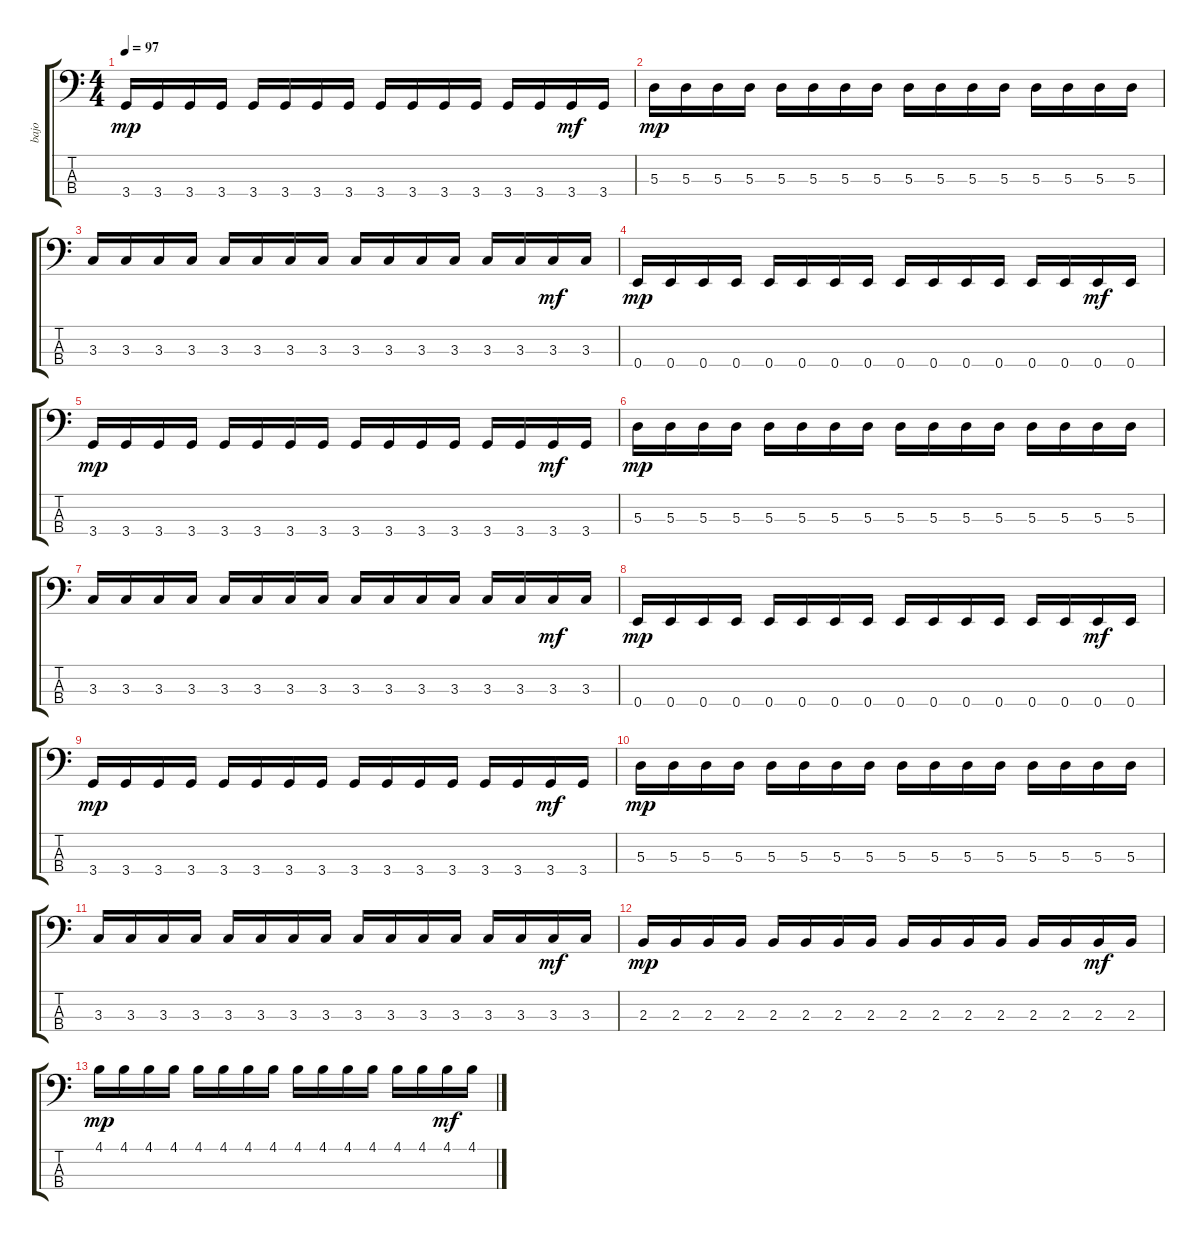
\track ("bajo" "bajo") {instrument electricbasspick}
\staff {score tabs}
\tuning (G2 D2 A1 E1) {hide}
\ts (4 4)
\tempo 97
\clef f4
\ks c
3.4.16{dy mp} 3.4.16 3.4.16 3.4.16 3.4.16 3.4.16 3.4.16 3.4.16 3.4.16 3.4.16 3.4.16 3.4.16 3.4.16 3.4.16 3.4.16{dy mf} 3.4.16 |
5.3.16{dy mp} 5.3.16 5.3.16 5.3.16 5.3.16 5.3.16 5.3.16 5.3.16 5.3.16 5.3.16 5.3.16 5.3.16 5.3.16 5.3.16 5.3.16 5.3.16 |
3.3.16 3.3.16 3.3.16 3.3.16 3.3.16 3.3.16 3.3.16 3.3.16 3.3.16 3.3.16 3.3.16 3.3.16 3.3.16 3.3.16 3.3.16{dy mf} 3.3.16 |
0.4.16{dy mp} 0.4.16 0.4.16 0.4.16 0.4.16 0.4.16 0.4.16 0.4.16 0.4.16 0.4.16 0.4.16 0.4.16 0.4.16 0.4.16 0.4.16{dy mf} 0.4.16 |
3.4.16{dy mp} 3.4.16 3.4.16 3.4.16 3.4.16 3.4.16 3.4.16 3.4.16 3.4.16 3.4.16 3.4.16 3.4.16 3.4.16 3.4.16 3.4.16{dy mf} 3.4.16 |
5.3.16{dy mp} 5.3.16 5.3.16 5.3.16 5.3.16 5.3.16 5.3.16 5.3.16 5.3.16 5.3.16 5.3.16 5.3.16 5.3.16 5.3.16 5.3.16 5.3.16 |
3.3.16 3.3.16 3.3.16 3.3.16 3.3.16 3.3.16 3.3.16 3.3.16 3.3.16 3.3.16 3.3.16 3.3.16 3.3.16 3.3.16 3.3.16{dy mf} 3.3.16 |
0.4.16{dy mp} 0.4.16 0.4.16 0.4.16 0.4.16 0.4.16 0.4.16 0.4.16 0.4.16 0.4.16 0.4.16 0.4.16 0.4.16 0.4.16 0.4.16{dy mf} 0.4.16 |
3.4.16{dy mp} 3.4.16 3.4.16 3.4.16 3.4.16 3.4.16 3.4.16 3.4.16 3.4.16 3.4.16 3.4.16 3.4.16 3.4.16 3.4.16 3.4.16{dy mf} 3.4.16 |
5.3.16{dy mp} 5.3.16 5.3.16 5.3.16 5.3.16 5.3.16 5.3.16 5.3.16 5.3.16 5.3.16 5.3.16 5.3.16 5.3.16 5.3.16 5.3.16 5.3.16 |
3.3.16 3.3.16 3.3.16 3.3.16 3.3.16 3.3.16 3.3.16 3.3.16 3.3.16 3.3.16 3.3.16 3.3.16 3.3.16 3.3.16 3.3.16{dy mf} 3.3.16 |
2.3.16{dy mp} 2.3.16 2.3.16 2.3.16 2.3.16 2.3.16 2.3.16 2.3.16 2.3.16 2.3.16 2.3.16 2.3.16 2.3.16 2.3.16 2.3.16{dy mf} 2.3.16 |
4.1.16{dy mp} 4.1.16 4.1.16 4.1.16 4.1.16 4.1.16 4.1.16 4.1.16 4.1.16 4.1.16 4.1.16 4.1.16 4.1.16 4.1.16 4.1.16{dy mf} 4.1.16
